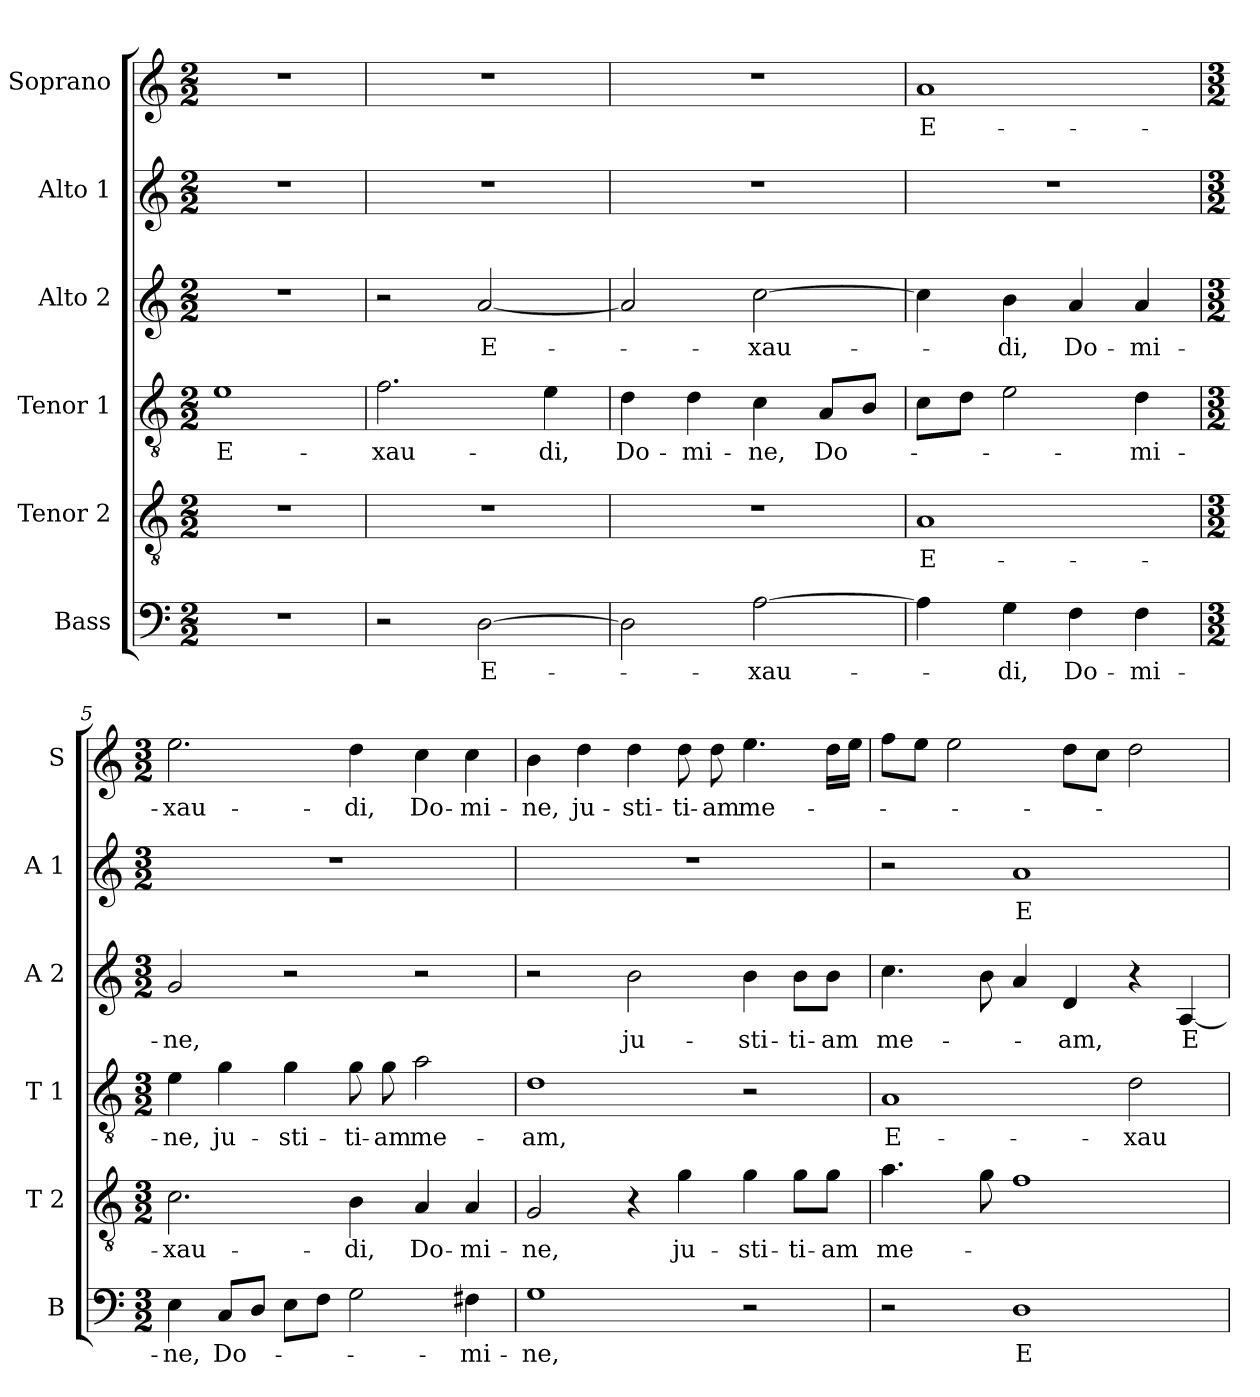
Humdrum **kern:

**kern	**text	**kern	**text	**kern	**text	**kern	**text	**kern	**text	**kern	**text
*part6	*part6	*part5	*part5	*part4	*part4	*part3	*part3	*part2	*part2	*part1	*part1
*staff6	*staff6	*staff5	*staff5	*staff4	*staff4	*staff3	*staff3	*staff2	*staff2	*staff1	*staff1
*I"Bass	*	*I"Tenor 2	*	*I"Tenor 1	*	*I"Alto 2	*	*I"Alto 1	*	*I"Soprano	*
*I'B	*	*I'T 2	*	*I'T 1	*	*I'A 2	*	*I'A 1	*	*I'S	*
*clefF4	*	*clefGv2	*	*clefGv2	*	*clefG2	*	*clefG2	*	*clefG2	*
*k[]	*	*k[]	*	*k[]	*	*k[]	*	*k[]	*	*k[]	*
*C:	*	*C:	*	*C:	*	*C:	*	*C:	*	*C:	*
*M2/2	*	*M2/2	*	*M2/2	*	*M2/2	*	*M2/2	*	*M2/2	*
=1	=1	=1	=1	=1	=1	=1	=1	=1	=1	=1	=1
!	!	!	!	!	!LO:LY:b	!	!	!	!	!	!
1r	.	1r	.	1e	E-	1r	.	1r	.	1r	.
=2	=2	=2	=2	=2	=2	=2	=2	=2	=2	=2	=2
!	!	!	!	!	!LO:LY:b	!	!	!	!	!	!
2r	.	1r	.	2.f\	-xau-	2r	.	1r	.	1r	.
!	!LO:LY:b	!	!	!	!	!	!LO:LY:b	!	!	!	!
[2D\	E-	.	.	.	.	[2a/	E-	.	.	.	.
!	!	!	!	!	!LO:LY:b	!	!	!	!	!	!
.	.	.	.	4e\	-di,	.	.	.	.	.	.
=3	=3	=3	=3	=3	=3	=3	=3	=3	=3	=3	=3
!	!	!	!	!	!LO:LY:b	!	!	!	!	!	!
2D\]	.	1r	.	4d\	Do-	2a/]	.	1r	.	1r	.
!	!	!	!	!	!LO:LY:b	!	!	!	!	!	!
.	.	.	.	4d\	-mi-	.	.	.	.	.	.
!	!LO:LY:b	!	!	!	!LO:LY:b	!	!LO:LY:b	!	!	!	!
[2A\	-xau-	.	.	4c\	-ne,	[2cc\	-xau-	.	.	.	.
!	!	!	!	!	!LO:LY:b	!	!	!	!	!	!
.	.	.	.	8A/L	Do-	.	.	.	.	.	.
.	.	.	.	8B/J	.	.	.	.	.	.	.
=4	=4	=4	=4	=4	=4	=4	=4	=4	=4	=4	=4
!	!	!	!LO:LY:b	!	!	!	!	!	!	!	!LO:LY:b
4A\]	.	1A	E-	8c\L	.	4cc\]	.	1r	.	1a	E-
.	.	.	.	8d\J	.	.	.	.	.	.	.
!	!LO:LY:b	!	!	!	!	!	!LO:LY:b	!	!	!	!
4G\	-di,	.	.	2e\	.	4b\	-di,	.	.	.	.
!	!LO:LY:b	!	!	!	!	!	!LO:LY:b	!	!	!	!
4F\	Do-	.	.	.	.	4a/	Do-	.	.	.	.
!	!LO:LY:b	!	!	!	!LO:LY:b	!	!LO:LY:b	!	!	!	!
4F\	-mi-	.	.	4d\	-mi-	4a/	-mi-	.	.	.	.
!!LO:LB:g=z
=5	=5	=5	=5	=5	=5	=5	=5	=5	=5	=5	=5
*M3/2	*	*M3/2	*	*M3/2	*	*M3/2	*	*M3/2	*	*M3/2	*
!	!LO:LY:b	!	!LO:LY:b	!	!LO:LY:b	!	!LO:LY:b	!	!	!	!LO:LY:b
4E\	-ne,	2.c\	-xau-	4e\	-ne,	2g/	-ne,	1.r	.	2.ee\	-xau-
!	!LO:LY:b	!	!	!	!LO:LY:b	!	!	!	!	!	!
8C/L	Do-	.	.	4g\	ju-	.	.	.	.	.	.
8D/J	.	.	.	.	.	.	.	.	.	.	.
!	!	!	!	!	!LO:LY:b	!	!	!	!	!	!
8E\L	.	.	.	4g\	-sti-	2r	.	.	.	.	.
8F\J	.	.	.	.	.	.	.	.	.	.	.
!	!	!	!LO:LY:b	!	!LO:LY:b	!	!	!	!	!	!LO:LY:b
2G\	.	4B\	-di,	8g\	-ti-	.	.	.	.	4dd\	-di,
!	!	!	!	!	!LO:LY:b	!	!	!	!	!	!
.	.	.	.	8g\	-am	.	.	.	.	.	.
!	!	!	!LO:LY:b	!	!LO:LY:b	!	!	!	!	!	!LO:LY:b
.	.	4A/	Do-	2a\	me-	2r	.	.	.	4cc\	Do-
!	!LO:LY:b	!	!LO:LY:b	!	!	!	!	!	!	!	!LO:LY:b
4F#X\	-mi-	4A/	-mi-	.	.	.	.	.	.	4cc\	-mi-
=6	=6	=6	=6	=6	=6	=6	=6	=6	=6	=6	=6
!	!LO:LY:b	!	!LO:LY:b	!	!LO:LY:b	!	!	!	!	!	!LO:LY:b
1G	-ne,	2G/	-ne,	1d	-am,	2r	.	1.r	.	4b\	-ne,
!	!	!	!	!	!	!	!	!	!	!	!LO:LY:b
.	.	.	.	.	.	.	.	.	.	4dd\	ju-
!	!	!	!	!	!	!	!LO:LY:b	!	!	!	!LO:LY:b
.	.	4r	.	.	.	2b\	ju-	.	.	4dd\	-sti-
!	!	!	!LO:LY:b	!	!	!	!	!	!	!	!LO:LY:b
.	.	4g\	ju-	.	.	.	.	.	.	8dd\	-ti-
!	!	!	!	!	!	!	!	!	!	!	!LO:LY:b
.	.	.	.	.	.	.	.	.	.	8dd\	-am
!	!	!	!LO:LY:b	!	!	!	!LO:LY:b	!	!	!	!LO:LY:b
2r	.	4g\	-sti-	2r	.	4b\	-sti-	.	.	4.ee\	me-
!	!	!	!LO:LY:b	!	!	!	!LO:LY:b	!	!	!	!
.	.	8g\L	-ti-	.	.	8b\L	-ti-	.	.	.	.
!	!	!	!LO:LY:b	!	!	!	!LO:LY:b	!	!	!	!
.	.	8g\J	-am	.	.	8b\J	-am	.	.	16dd\LL	.
.	.	.	.	.	.	.	.	.	.	16ee\JJ	.
=7	=7	=7	=7	=7	=7	=7	=7	=7	=7	=7	=7
!	!	!	!LO:LY:b	!	!LO:LY:b	!	!LO:LY:b	!	!	!	!
2r	.	4.a\	me-	1A	E-	4.cc\	me-	2r	.	8ff\L	.
.	.	.	.	.	.	.	.	.	.	8ee\J	.
.	.	.	.	.	.	.	.	.	.	2ee\	.
.	.	8g\	.	.	.	8b\	.	.	.	.	.
!	!LO:LY:b	!	!	!	!	!	!	!	!LO:LY:b	!	!
1D	E-	1f	.	.	.	4a/	.	1a	E-	.	.
!	!	!	!	!	!	!	!LO:LY:b	!	!	!	!
.	.	.	.	.	.	4d/	-am,	.	.	8dd\L	.
.	.	.	.	.	.	.	.	.	.	8cc\J	.
!	!	!	!	!	!LO:LY:b	!	!	!	!	!	!
.	.	.	.	2d\	-xau-	4r	.	.	.	2dd\	.
!	!	!	!	!	!	!	!LO:LY:b	!	!	!	!
.	.	.	.	.	.	[4A/	E-	.	.	.	.
=	=	=	=	=	=	=	=	=	=	=	=
*-	*-	*-	*-	*-	*-	*-	*-	*-	*-	*-	*-
